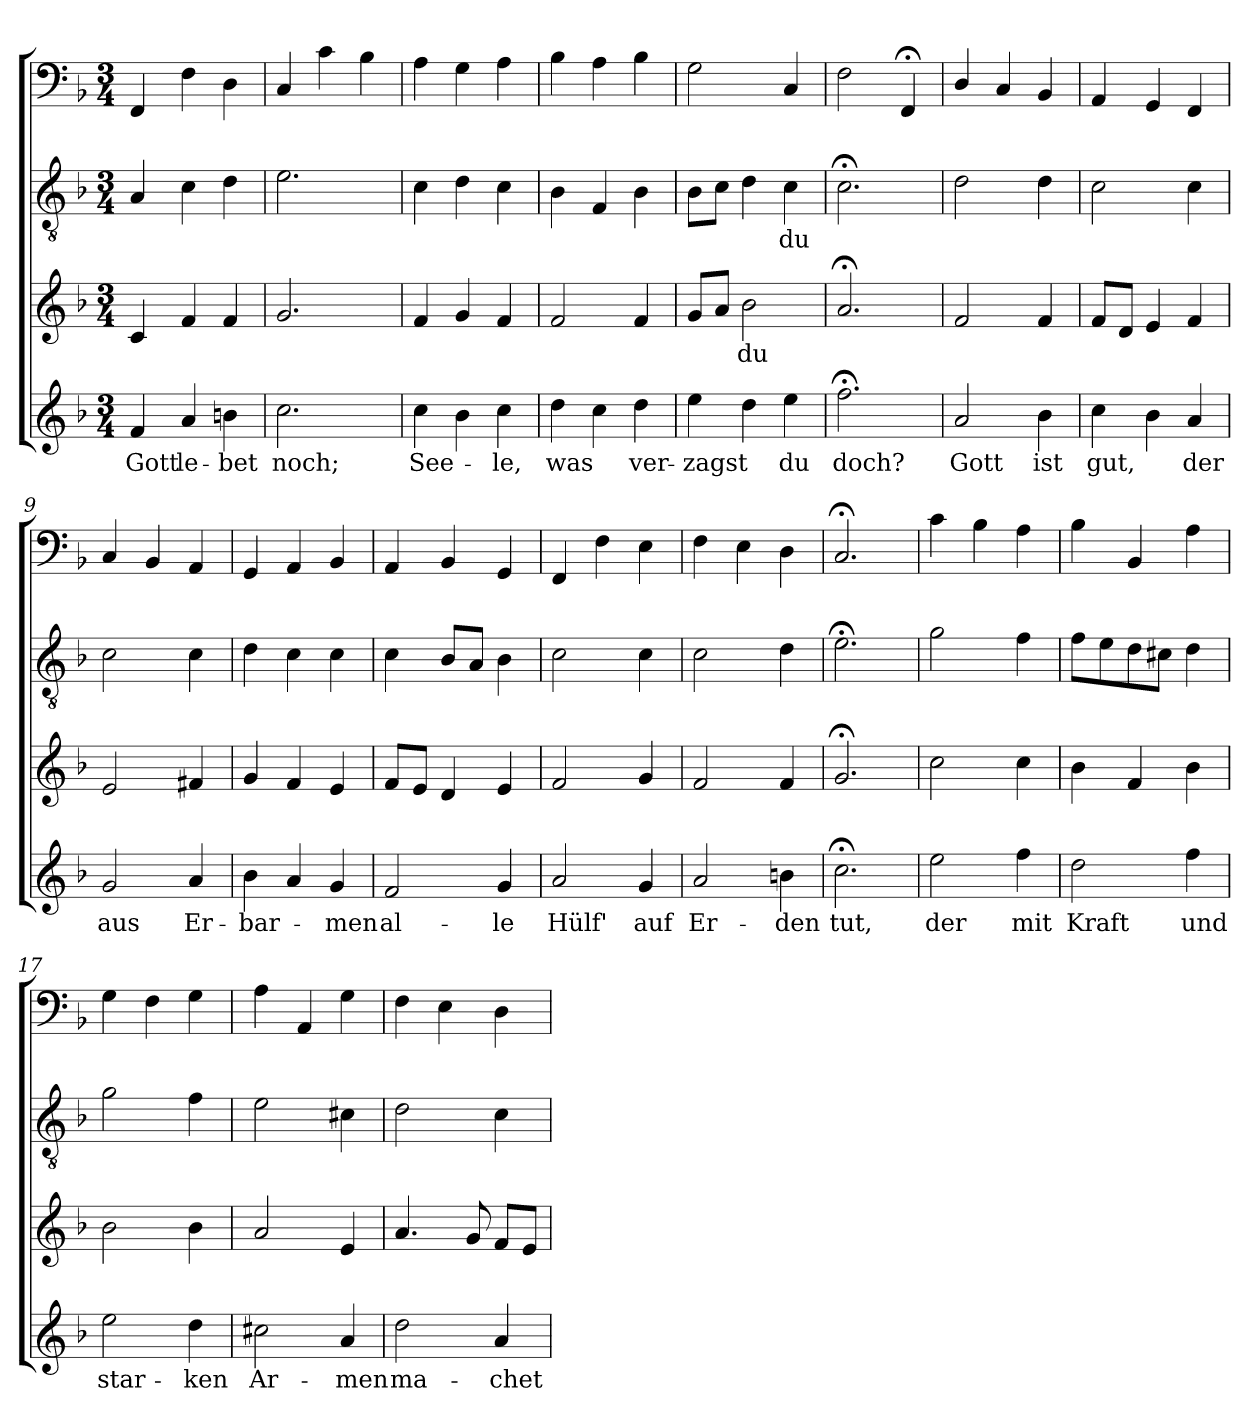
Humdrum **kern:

**kern	**text	**kern	**text	**kern	**text	**kern
*part4	*part4	*part3	*part3	*part2	*part2	*part1
*staff4	*staff4	*staff3	*staff3	*staff2	*staff2	*staff1
*clefG2	*	*clefG2	*	*clefGv2	*	*clefF4
*k[b-]	*	*k[b-]	*	*k[b-]	*	*k[b-]
*F:	*	*F:	*	*F:	*	*F:
*M3/4	*	*M3/4	*	*M3/4	*	*M3/4
=1	=1	=1	=1	=1	=1	=1
4f/	Gott	4c/	.	4A/	.	4FF/
4a/	le-	4f/	.	4c\	.	4F\
4bn\	-bet	4f/	.	4d\	.	4D\
=2	=2	=2	=2	=2	=2	=2
2.cc\	noch;	2.g/	.	2.e\	.	4C/
.	.	.	.	.	.	4c\
.	.	.	.	.	.	4B-\
=3	=3	=3	=3	=3	=3	=3
4cc\	See-	4f/	.	4c\	.	4A\
4b-\	.	4g/	.	4d\	.	4G\
4cc\	-le,	4f/	.	4c\	.	4A\
=4	=4	=4	=4	=4	=4	=4
4dd\	was	2f/	.	4B-\	.	4B-\
4cc\	.	.	.	4F/	.	4A\
4dd\	ver-	4f/	.	4B-\	.	4B-\
=5	=5	=5	=5	=5	=5	=5
4ee\	-zagst	8g/L	.	8B-\L	.	2G\
.	.	8a/J	.	8c\J	.	.
4dd\	.	2b-\	du	4d\	.	.
4ee\	du	.	.	4c\	du	4C/
=6	=6	=6	=6	=6	=6	=6
2.ff;<\	doch?	2.a;</	.	2.c;<\	.	2F\
.	.	.	.	.	.	4FF;</
=7	=7	=7	=7	=7	=7	=7
2a/	Gott	2f/	.	2d\	.	4D/
.	.	.	.	.	.	4C/
4b-\	ist	4f/	.	4d\	.	4BB-/
=8	=8	=8	=8	=8	=8	=8
4cc\	gut,	8f/L	.	2c\	.	4AA/
.	.	8d/J	.	.	.	.
4b-\	.	4e/	.	.	.	4GG/
4a/	der	4f/	.	4c\	.	4FF/
=9	=9	=9	=9	=9	=9	=9
2g/	aus	2e/	.	2c\	.	4C/
.	.	.	.	.	.	4BB-/
4a/	Er-	4f#X/	.	4c\	.	4AA/
=10	=10	=10	=10	=10	=10	=10
4b-\	-bar-	4g/	.	4d\	.	4GG/
4a/	.	4f/	.	4c\	.	4AA/
4g/	-men	4e/	.	4c\	.	4BB-/
=11	=11	=11	=11	=11	=11	=11
2f/	al-	8f/L	.	4c\	.	4AA/
.	.	8e/J	.	.	.	.
.	.	4d/	.	8B-/L	.	4BB-/
.	.	.	.	8A/J	.	.
4g/	-le	4e/	.	4B-\	.	4GG/
=12	=12	=12	=12	=12	=12	=12
2a/	Hülf'	2f/	.	2c\	.	4FF/
.	.	.	.	.	.	4F\
4g/	auf	4g/	.	4c\	.	4E\
=13	=13	=13	=13	=13	=13	=13
2a/	Er-	2f/	.	2c\	.	4F\
.	.	.	.	.	.	4E\
4bn\	-den	4f/	.	4d\	.	4D\
=14	=14	=14	=14	=14	=14	=14
2.cc;<\	tut,	2.g;</	.	2.e;<\	.	2.C;</
=15	=15	=15	=15	=15	=15	=15
2ee\	der	2cc\	.	2g\	.	4c\
.	.	.	.	.	.	4B-\
4ff\	mit	4cc\	.	4f\	.	4A\
=16	=16	=16	=16	=16	=16	=16
2dd\	Kraft	4b-\	.	8f\L	.	4B-\
.	.	.	.	8e\	.	.
.	.	4f/	.	8d\	.	4BB-/
.	.	.	.	8c#X\J	.	.
4ff\	und	4b-\	.	4d\	.	4A\
=17	=17	=17	=17	=17	=17	=17
2ee\	star-	2b-\	.	2g\	.	4G\
.	.	.	.	.	.	4F\
4dd\	-ken	4b-\	.	4f\	.	4G\
=18	=18	=18	=18	=18	=18	=18
2cc#X\	Ar-	2a/	.	2e\	.	4A\
.	.	.	.	.	.	4AA/
4a/	-men	4e/	.	4c#X\	.	4G\
=19	=19	=19	=19	=19	=19	=19
2dd\	ma-	4.a/	.	2d\	.	4F\
.	.	.	.	.	.	4E\
.	.	8g/	.	.	.	.
4a/	-chet	8f/L	.	4c\	.	4D\
.	.	8e/J	.	.	.	.
=	=	=	=	=	=	=
*-	*-	*-	*-	*-	*-	*-
